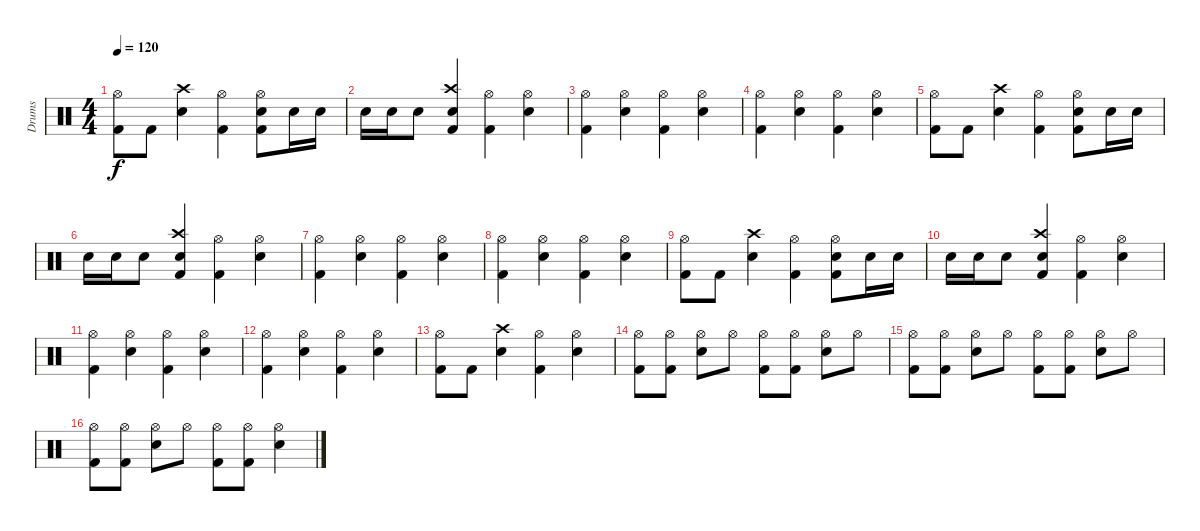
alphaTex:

\track ("Drums" "Drums") {instrument percussion}
\staff {score}
\articulation defaults
\ts (4 4)
\tempo 120
\clef neutral
\ks c
("Hi-Hat (open)" "Kick (hit) 2").8{dy f} "Kick (hit) 2".8 ("Crash high (hit)" "Electric Snare (hit)").4 ("Hi-Hat (open)" "Kick (hit) 2").4 ("Hi-Hat (open)" "Electric Snare (hit)" "Kick (hit) 2").8 "Electric Snare (hit)".16 "Electric Snare (hit)".16 |
"Electric Snare (hit)".16 "Electric Snare (hit)".16 "Electric Snare (hit)".8 ("Crash high (hit)" "Electric Snare (hit)" "Kick (hit) 2").4 ("Hi-Hat (open)" "Kick (hit) 2").4 ("Hi-Hat (open)" "Electric Snare (hit)").4 |
("Hi-Hat (open)" "Kick (hit) 2").4 ("Hi-Hat (open)" "Electric Snare (hit)").4 ("Hi-Hat (open)" "Kick (hit) 2").4 ("Hi-Hat (open)" "Electric Snare (hit)").4 |
("Hi-Hat (open)" "Kick (hit) 2").4 ("Hi-Hat (open)" "Electric Snare (hit)").4 ("Hi-Hat (open)" "Kick (hit) 2").4 ("Hi-Hat (open)" "Electric Snare (hit)").4 |
("Hi-Hat (open)" "Kick (hit) 2").8 "Kick (hit) 2".8 ("Crash high (hit)" "Electric Snare (hit)").4 ("Hi-Hat (open)" "Kick (hit) 2").4 ("Hi-Hat (open)" "Electric Snare (hit)" "Kick (hit) 2").8 "Electric Snare (hit)".16 "Electric Snare (hit)".16 |
"Electric Snare (hit)".16 "Electric Snare (hit)".16 "Electric Snare (hit)".8 ("Crash high (hit)" "Electric Snare (hit)" "Kick (hit) 2").4 ("Hi-Hat (open)" "Kick (hit) 2").4 ("Hi-Hat (open)" "Electric Snare (hit)").4 |
("Hi-Hat (open)" "Kick (hit) 2").4 ("Hi-Hat (open)" "Electric Snare (hit)").4 ("Hi-Hat (open)" "Kick (hit) 2").4 ("Hi-Hat (open)" "Electric Snare (hit)").4 |
("Hi-Hat (open)" "Kick (hit) 2").4 ("Hi-Hat (open)" "Electric Snare (hit)").4 ("Hi-Hat (open)" "Kick (hit) 2").4 ("Hi-Hat (open)" "Electric Snare (hit)").4 |
("Hi-Hat (open)" "Kick (hit) 2").8 "Kick (hit) 2".8 ("Crash high (hit)" "Electric Snare (hit)").4 ("Hi-Hat (open)" "Kick (hit) 2").4 ("Hi-Hat (open)" "Electric Snare (hit)" "Kick (hit) 2").8 "Electric Snare (hit)".16 "Electric Snare (hit)".16 |
"Electric Snare (hit)".16 "Electric Snare (hit)".16 "Electric Snare (hit)".8 ("Crash high (hit)" "Electric Snare (hit)" "Kick (hit) 2").4 ("Hi-Hat (open)" "Kick (hit) 2").4 ("Hi-Hat (open)" "Electric Snare (hit)").4 |
("Hi-Hat (open)" "Kick (hit) 2").4 ("Hi-Hat (open)" "Electric Snare (hit)").4 ("Hi-Hat (open)" "Kick (hit) 2").4 ("Hi-Hat (open)" "Electric Snare (hit)").4 |
("Hi-Hat (open)" "Kick (hit) 2").4 ("Hi-Hat (open)" "Electric Snare (hit)").4 ("Hi-Hat (open)" "Kick (hit) 2").4 ("Hi-Hat (open)" "Electric Snare (hit)").4 |
("Hi-Hat (open)" "Kick (hit) 2").8 "Kick (hit) 2".8 ("Crash high (hit)" "Electric Snare (hit)").4 ("Hi-Hat (open)" "Kick (hit) 2").4 ("Hi-Hat (open)" "Electric Snare (hit)").4 |
("Hi-Hat (open)" "Kick (hit) 2").8 ("Hi-Hat (open)" "Kick (hit) 2").8 ("Hi-Hat (open)" "Electric Snare (hit)").8 "Hi-Hat (open)".8 ("Hi-Hat (open)" "Kick (hit) 2").8 ("Hi-Hat (open)" "Kick (hit) 2").8 ("Hi-Hat (open)" "Electric Snare (hit)").8 "Hi-Hat (open)".8 |
("Hi-Hat (open)" "Kick (hit) 2").8 ("Hi-Hat (open)" "Kick (hit) 2").8 ("Hi-Hat (open)" "Electric Snare (hit)").8 "Hi-Hat (open)".8 ("Hi-Hat (open)" "Kick (hit) 2").8 ("Hi-Hat (open)" "Kick (hit) 2").8 ("Hi-Hat (open)" "Electric Snare (hit)").8 "Hi-Hat (open)".8 |
("Hi-Hat (open)" "Kick (hit) 2").8 ("Hi-Hat (open)" "Kick (hit) 2").8 ("Hi-Hat (open)" "Electric Snare (hit)").8 "Hi-Hat (open)".8 ("Hi-Hat (open)" "Kick (hit) 2").8 ("Hi-Hat (open)" "Kick (hit) 2").8 ("Hi-Hat (open)" "Electric Snare (hit)").4
